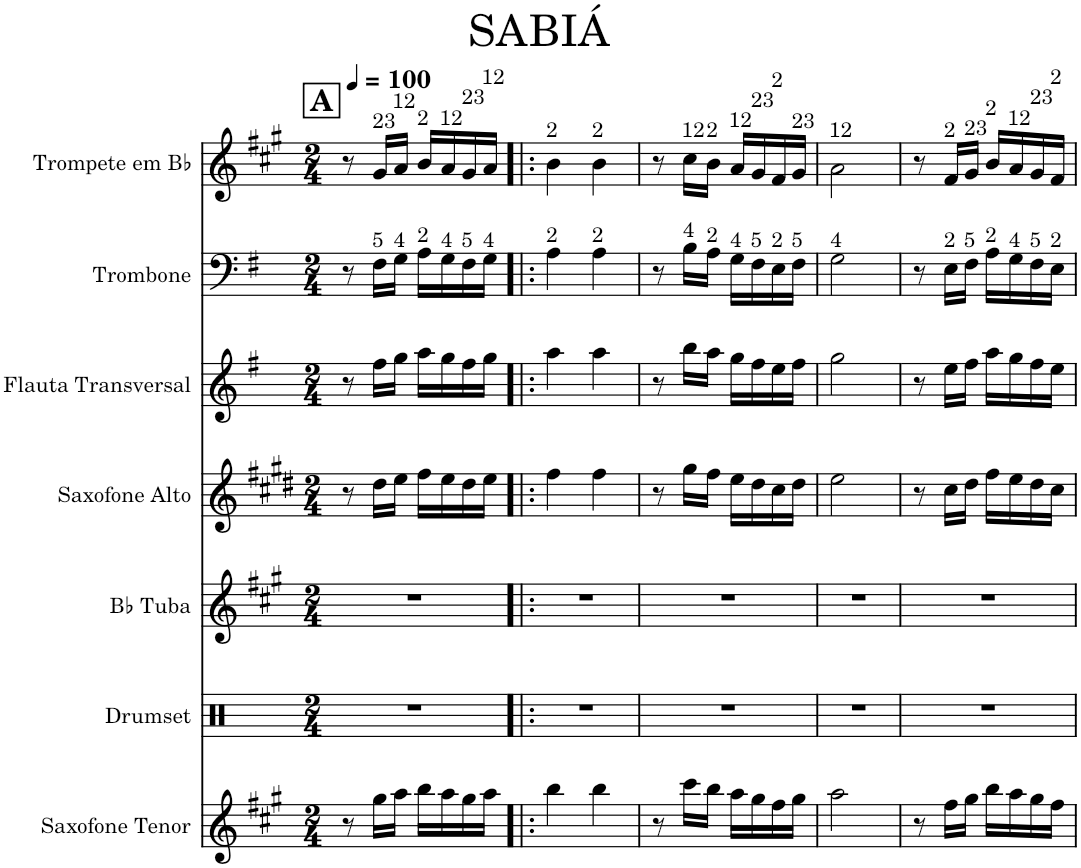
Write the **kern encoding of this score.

**kern	**kern	**kern	**kern	**kern	**kern	**kern
*part7	*part6	*part5	*part4	*part3	*part2	*part1
*staff7	*staff6	*staff5	*staff4	*staff3	*staff2	*staff1
*I"Saxofone Tenor	*I"Drumset	*I"Bb Tuba	*I"Saxofone Alto	*I"Flauta Transversal	*I"Trombone	*I"Trompete em Bb
*I'Sax. Tn.	*I'D. Set	*I'Bb Tb.	*	*I'Fl.	*I'Tbn.	*I'Tpt. em Bb
*clefG2	*clefX	*clefG2	*clefG2	*clefG2	*clefF4	*clefG2
*Trd8c14	*	*Trd15c25	*Trd5c9	*	*	*Trd1c2
*k[f#c#g#]	*k[]	*k[f#c#g#]	*k[f#c#g#d#]	*k[f#]	*k[f#]	*k[f#c#g#]
*M2/4	*M2/4	*M2/4	*M2/4	*M2/4	*M2/4	*M2/4
*MM100	*MM100	*MM100	*MM100	*MM100	*MM100	*MM100
!!LO:REH:place=s1:a:B:cj:fs=14:t=A
=1	=1	=1	=1	=1	=1	=1
8r	2r	2r	8r	8r	8r	8r
!	!	!	!	!	!	!LO:TX:a:t=23
!	!	!	!	!	!LO:TX:a:t=5	!
16gg#\LL	.	.	16dd#\LL	16ff#\LL	16F#\LL	16g#/LL
!	!	!	!	!	!	!LO:TX:a:t=12
!	!	!	!	!	!LO:TX:a:t=4	!
16aa\JJ	.	.	16ee\JJ	16gg\JJ	16G\JJ	16a/JJ
!	!	!	!	!	!	!LO:TX:a:t=2
!	!	!	!	!	!LO:TX:a:t=2	!
16bb\LL	.	.	16ff#\LL	16aa\LL	16A\LL	16b/LL
!	!	!	!	!	!	!LO:TX:a:t=12
!	!	!	!	!	!LO:TX:a:t=4	!
16aa\	.	.	16ee\	16gg\	16G\	16a/
!	!	!	!	!	!	!LO:TX:a:t=23
!	!	!	!	!	!LO:TX:a:t=5	!
16gg#\	.	.	16dd#\	16ff#\	16F#\	16g#/
!	!	!	!	!	!	!LO:TX:a:t=12
!	!	!	!	!	!LO:TX:a:t=4	!
16aa\JJ	.	.	16ee\JJ	16gg\JJ	16G\JJ	16a/JJ
=2!|:	=2!|:	=2!|:	=2!|:	=2!|:	=2!|:	=2!|:
!	!	!	!	!	!	!LO:TX:a:t=2
!	!	!	!	!	!LO:TX:a:t=2	!
4bb\	2r	2r	4ff#\	4aa\	4A\	4b\
!	!	!	!	!	!	!LO:TX:a:t=2
!	!	!	!	!	!LO:TX:a:t=2	!
4bb\	.	.	4ff#\	4aa\	4A\	4b\
=3	=3	=3	=3	=3	=3	=3
8r	2r	2r	8r	8r	8r	8r
!	!	!	!	!	!	!LO:TX:a:t=12
!	!	!	!	!	!LO:TX:a:t=4	!
16ccc#\LL	.	.	16gg#\LL	16bb\LL	16B\LL	16cc#\LL
!	!	!	!	!	!	!LO:TX:a:t=2
!	!	!	!	!	!LO:TX:a:t=2	!
16bb\JJ	.	.	16ff#\JJ	16aa\JJ	16A\JJ	16b\JJ
!	!	!	!	!	!	!LO:TX:a:t=12
!	!	!	!	!	!LO:TX:a:t=4	!
16aa\LL	.	.	16ee\LL	16gg\LL	16G\LL	16a/LL
!	!	!	!	!	!	!LO:TX:a:t=23
!	!	!	!	!	!LO:TX:a:t=5	!
16gg#\	.	.	16dd#\	16ff#\	16F#\	16g#/
!	!	!	!	!	!	!LO:TX:a:t=2
!	!	!	!	!	!LO:TX:a:t=2	!
16ff#\	.	.	16cc#\	16ee\	16E\	16f#/
!	!	!	!	!	!	!LO:TX:a:t=23
!	!	!	!	!	!LO:TX:a:t=5	!
16gg#\JJ	.	.	16dd#\JJ	16ff#\JJ	16F#\JJ	16g#/JJ
=4	=4	=4	=4	=4	=4	=4
!	!	!	!	!	!	!LO:TX:a:t=12
!	!	!	!	!	!LO:TX:a:t=4	!
2aa\	2r	2r	2ee\	2gg\	2G\	2a\
=5	=5	=5	=5	=5	=5	=5
8r	2r	2r	8r	8r	8r	8r
!	!	!	!	!	!	!LO:TX:a:t=2
!	!	!	!	!	!LO:TX:a:t=2	!
16ff#\LL	.	.	16cc#\LL	16ee\LL	16E\LL	16f#/LL
!	!	!	!	!	!	!LO:TX:a:t=23
!	!	!	!	!	!LO:TX:a:t=5	!
16gg#\JJ	.	.	16dd#\JJ	16ff#\JJ	16F#\JJ	16g#/JJ
!	!	!	!	!	!	!LO:TX:a:t=2
!	!	!	!	!	!LO:TX:a:t=2	!
16bb\LL	.	.	16ff#\LL	16aa\LL	16A\LL	16b/LL
!	!	!	!	!	!	!LO:TX:a:t=12
!	!	!	!	!	!LO:TX:a:t=4	!
16aa\	.	.	16ee\	16gg\	16G\	16a/
!	!	!	!	!	!	!LO:TX:a:t=23
!	!	!	!	!	!LO:TX:a:t=5	!
16gg#\	.	.	16dd#\	16ff#\	16F#\	16g#/
!	!	!	!	!	!	!LO:TX:a:t=2
!	!	!	!	!	!LO:TX:a:t=2	!
16ff#\JJ	.	.	16cc#\JJ	16ee\JJ	16E\JJ	16f#/JJ
=	=	=	=	=	=	=
*-	*-	*-	*-	*-	*-	*-
